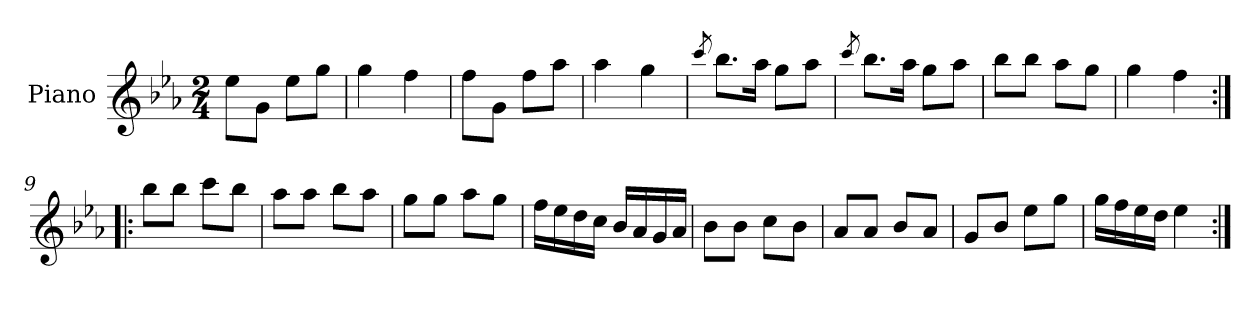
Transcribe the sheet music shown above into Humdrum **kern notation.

**kern
*part1
*staff1
*I"Piano
*I'Pno.
*clefG2
*k[b-e-a-]
*M2/4
=1
8ee-\L
8g\J
8ee-\L
8gg\J
=2
4gg\
4ff\
=3
8ff\L
8g\J
8ff\L
8aa-\J
=4
4aa-\
4gg\
=5
8qccc/
8.bb-\L
16aa-\Jk
8gg\L
8aa-\J
=6
8qccc/
8.bb-\L
16aa-\Jk
8gg\L
8aa-\J
=7
8bb-\L
8bb-\J
8aa-\L
8gg\J
=8
4gg\
4ff\
=9:|!|:
8bb-\L
8bb-\J
8ccc\L
8bb-\J
=10
8aa-\L
8aa-\J
8bb-\L
8aa-\J
=11
8gg\L
8gg\J
8aa-\L
8gg\J
=12
16ff\LL
16ee-\
16dd\
16cc\JJ
16b-/LL
16a-/
16g/
16a-/JJ
=13
8b-\L
8b-\J
8cc\L
8b-\J
=14
8a-/L
8a-/J
8b-/L
8a-/J
=15
8g/L
8b-/J
8ee-\L
8gg\J
=16
16gg\LL
16ff\
16ee-\
16dd\JJ
4ee-\
=:|!
*-
